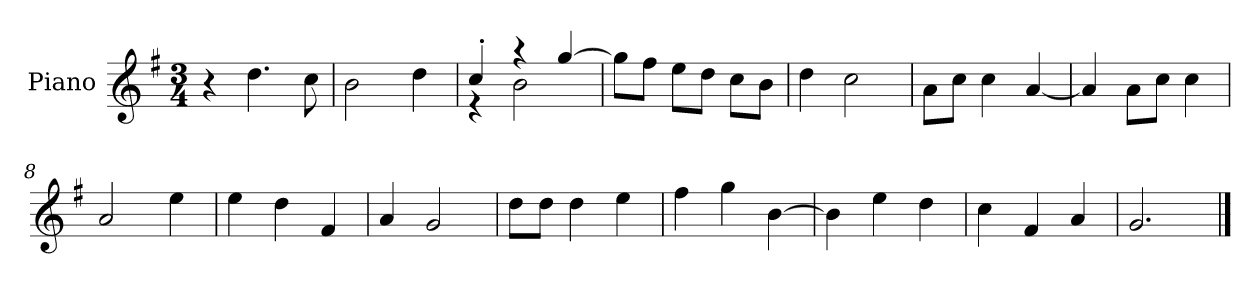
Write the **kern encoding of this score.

**kern
*part1
*staff1
*I"Piano
*I'P-no
*clefG2
*k[f#]
*M3/4
*MM176
=1
4r
4.dd\
8cc\
=2
2b\
4dd\
=3
*^
4cc'/	4r
4r	2b\
[4gg/	.
*v	*v
=4
8gg\L]
8ff#\J
8ee\L
8dd\J
8cc\L
8b\J
=5
4dd\
2cc\
=6
8a\L
8cc\J
4cc\
[4a/
=7
4a/]
8a\L
8cc\J
4cc\
=8
2a/
4ee\
=9
4ee\
4dd\
4f#/
=10
4a/
2g/
!!LO:LB:g=z
=11
8dd\L
8dd\J
4dd\
4ee\
=12
4ff#\
4gg\
[4b\
=13
4b\]
4ee\
4dd\
=14
4cc\
4f#/
4a/
=15
2.g/
==
*-
